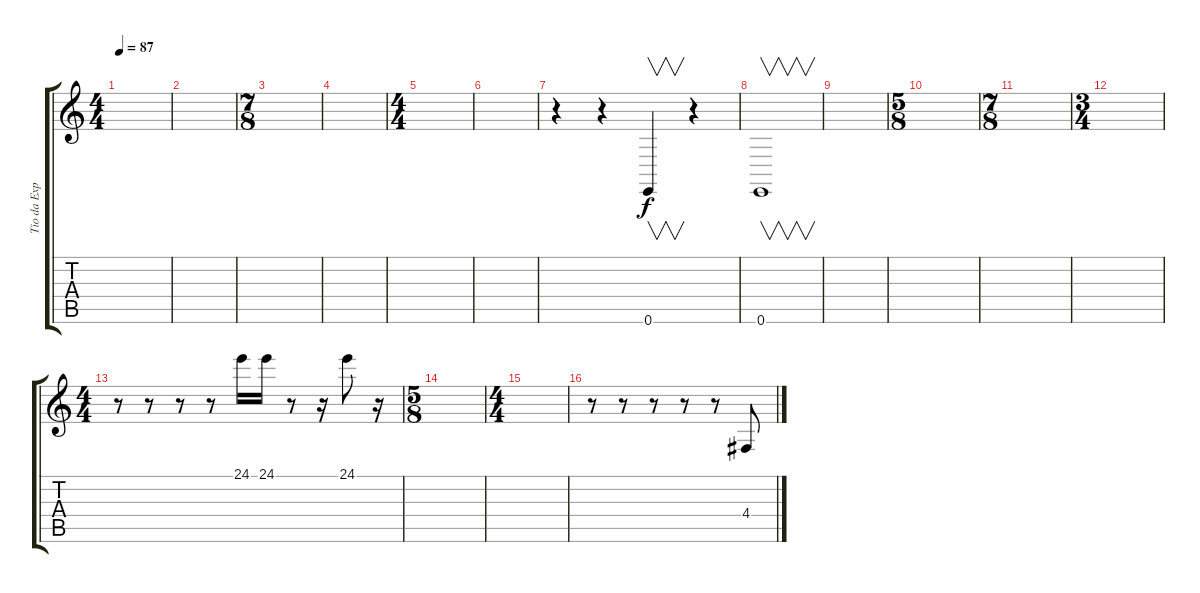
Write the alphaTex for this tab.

\track ("Tio da Explosão" "Tio da Exp") {instrument gunshot}
\staff {score tabs}
\tuning (E4 B3 G3 D3 A2 E2) {hide}
\ts (4 4)
\tempo 87
\clef g2
\ks c
|
|
\ts (7 8)
|
|
\ts (4 4)
|
|
r.4 r.4 0.6.4{v} r.4 |
0.6.1{v} |
|
\ts (5 8)
|
\ts (7 8)
|
\ts (3 4)
|
\ts (4 4)
r.8 r.8 r.8 r.8 24.1.16 24.1.16 r.8 r.16 24.1.8 r.16 |
\ts (5 8)
|
\ts (4 4)
|
r.8 r.8 r.8 r.8 r.8 4.4.8
